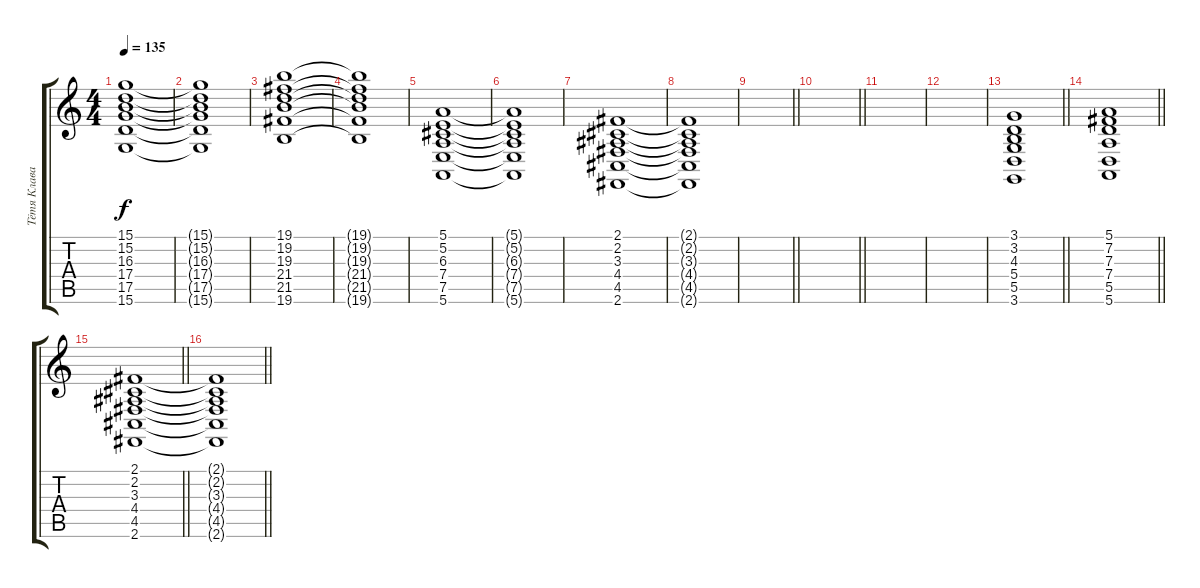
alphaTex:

\track ("Тётя Клава" "Тётя Клава") {instrument stringensemble1}
\staff {score tabs}
\tuning (E4 B3 G3 D3 A2 E2) {hide}
\ts (4 4)
\tempo 135
\clef g2
\ks c
(15.1 15.2 16.3 17.4 17.5 15.6).1{dy f instrument stringensemble1} |
(15.1{t} 15.2{t} 16.3{t} 17.4{t} 17.5{t} 15.6{t}).1 |
(19.1 19.2 19.3 21.4 21.5 19.6).1 |
(19.1{t} 19.2{t} 19.3{t} 21.4{t} 21.5{t} 19.6{t}).1 |
(5.1 5.2 6.3 7.4 7.5 5.6).1 |
(5.1{t} 5.2{t} 6.3{t} 7.4{t} 7.5{t} 5.6{t}).1 |
(2.1 2.2 3.3 4.4 4.5 2.6).1 |
(2.1{t} 2.2{t} 3.3{t} 4.4{t} 4.5{t} 2.6{t}).1 |
\barLineRight lightlight
|
\barLineRight lightlight
|
|
|
\barLineRight lightlight
(3.1 3.2 4.3 5.4 5.5 3.6).1 |
\barLineRight lightlight
(5.1 7.2 7.3 7.4 5.5 5.6).1 |
\barLineRight lightlight
(2.1 2.2 3.3 4.4 4.5 2.6).1 |
\barLineRight lightlight
(2.1{t} 2.2{t} 3.3{t} 4.4{t} 4.5{t} 2.6{t}).1
